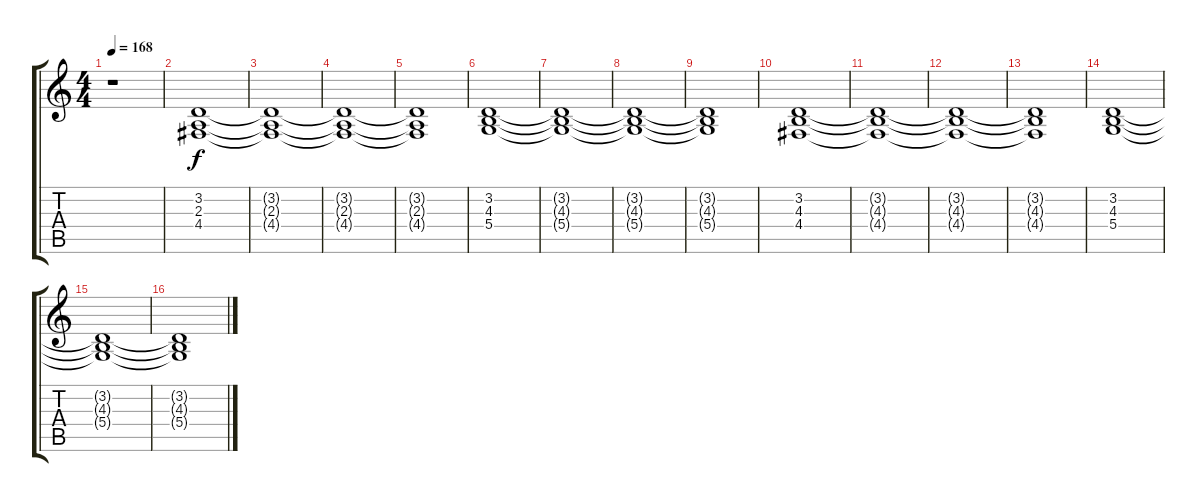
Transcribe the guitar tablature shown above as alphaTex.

\track "" {instrument lead2sawtooth}
\staff {score tabs}
\tuning (E4 B3 G3 D3 A2 E2) {hide}
\ts (4 4)
\tempo 168
\clef g2
\ks c
r.1{dy f} |
(3.2 2.3 4.4).1 |
(3.2{t} 2.3{t} 4.4{t}).1 |
(3.2{t} 2.3{t} 4.4{t}).1 |
(3.2{t} 2.3{t} 4.4{t}).1 |
(3.2 4.3 5.4).1 |
(3.2{t} 4.3{t} 5.4{t}).1 |
(3.2{t} 4.3{t} 5.4{t}).1 |
(3.2{t} 4.3{t} 5.4{t}).1 |
(3.2 4.3 4.4).1 |
(3.2{t} 4.3{t} 4.4{t}).1 |
(3.2{t} 4.3{t} 4.4{t}).1 |
(3.2{t} 4.3{t} 4.4{t}).1 |
(3.2 4.3 5.4).1 |
(3.2{t} 4.3{t} 5.4{t}).1 |
(3.2{t} 4.3{t} 5.4{t}).1
